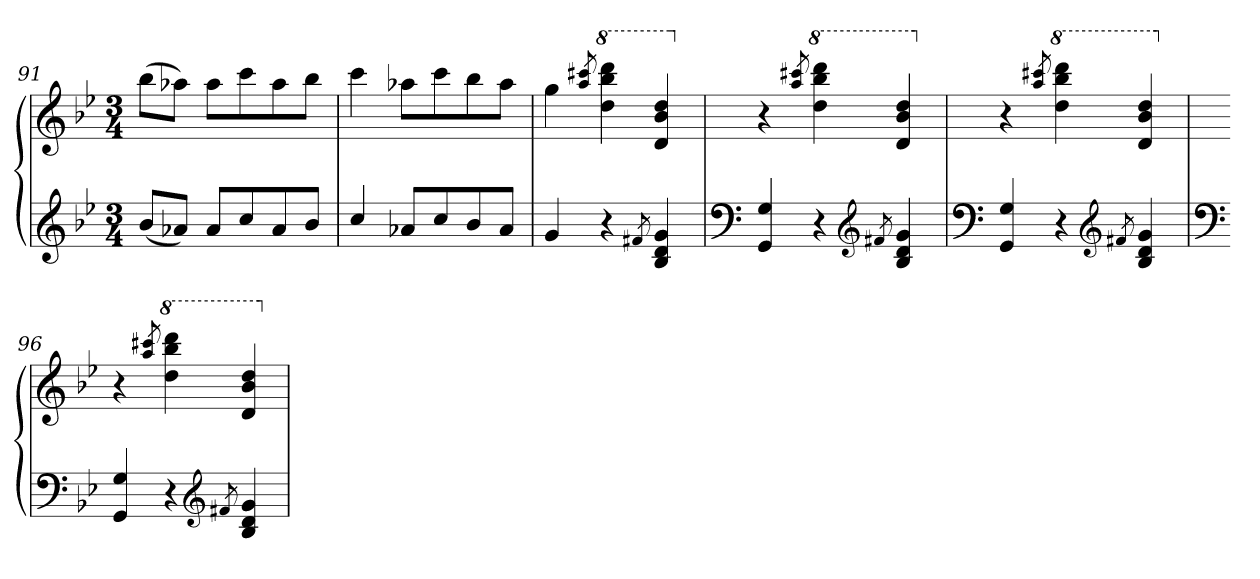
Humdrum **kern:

**kern	**kern
*part2	*part1
*staff2	*staff1
!!LO:LB:g=z
*clefG2	*clefG2
*k[b-e-]	*k[b-e-]
*B-:	*B-:
*M3/4	*M3/4
=91	=91
(<8b-/L	(>8bb-\L
8a-X/J)	8aa-X\J)
8a-/L	8aa-\L
8cc/	8ccc\
8a-/	8aa-\
8b-/J	8bb-\J
=92	=92
4cc/	4ccc\
8a-X/L	8aa-X\L
8cc/	8ccc\
8b-/	8bb-\
8a-/J	8aa-\J
=93	=93
4g/	4gg\
.	8qaa/ 8qccc#X/
*	*8va
4r	4ddd\ 4bbb-\ 4dddd\
8qf#X/	.
4B-/ 4d/ 4g/	4dd/ 4bb-/ 4ddd/
=94	=94
*clefF4	*
*	*X8va
4GG/ 4G/	4r
.	8qaa/ 8qccc#X/
*	*8va
4r	4ddd\ 4bbb-\ 4dddd\
*clefG2	*
8qf#X/	.
4B-/ 4d/ 4g/	4dd/ 4bb-/ 4ddd/
=95	=95
*clefF4	*
*	*X8va
4GG/ 4G/	4r
.	8qaa/ 8qccc#X/
*	*8va
4r	4ddd\ 4bbb-\ 4dddd\
*clefG2	*
8qf#X/	.
4B-/ 4d/ 4g/	4dd/ 4bb-/ 4ddd/
=96	=96
*clefF4	*
*	*X8va
4GG/ 4G/	4r
.	8qaa/ 8qccc#X/
*	*8va
4r	4ddd\ 4bbb-\ 4dddd\
*clefG2	*
8qf#X/	.
4B-/ 4d/ 4g/	4dd/ 4bb-/ 4ddd/
*	*X8va
=	=
*-	*-
